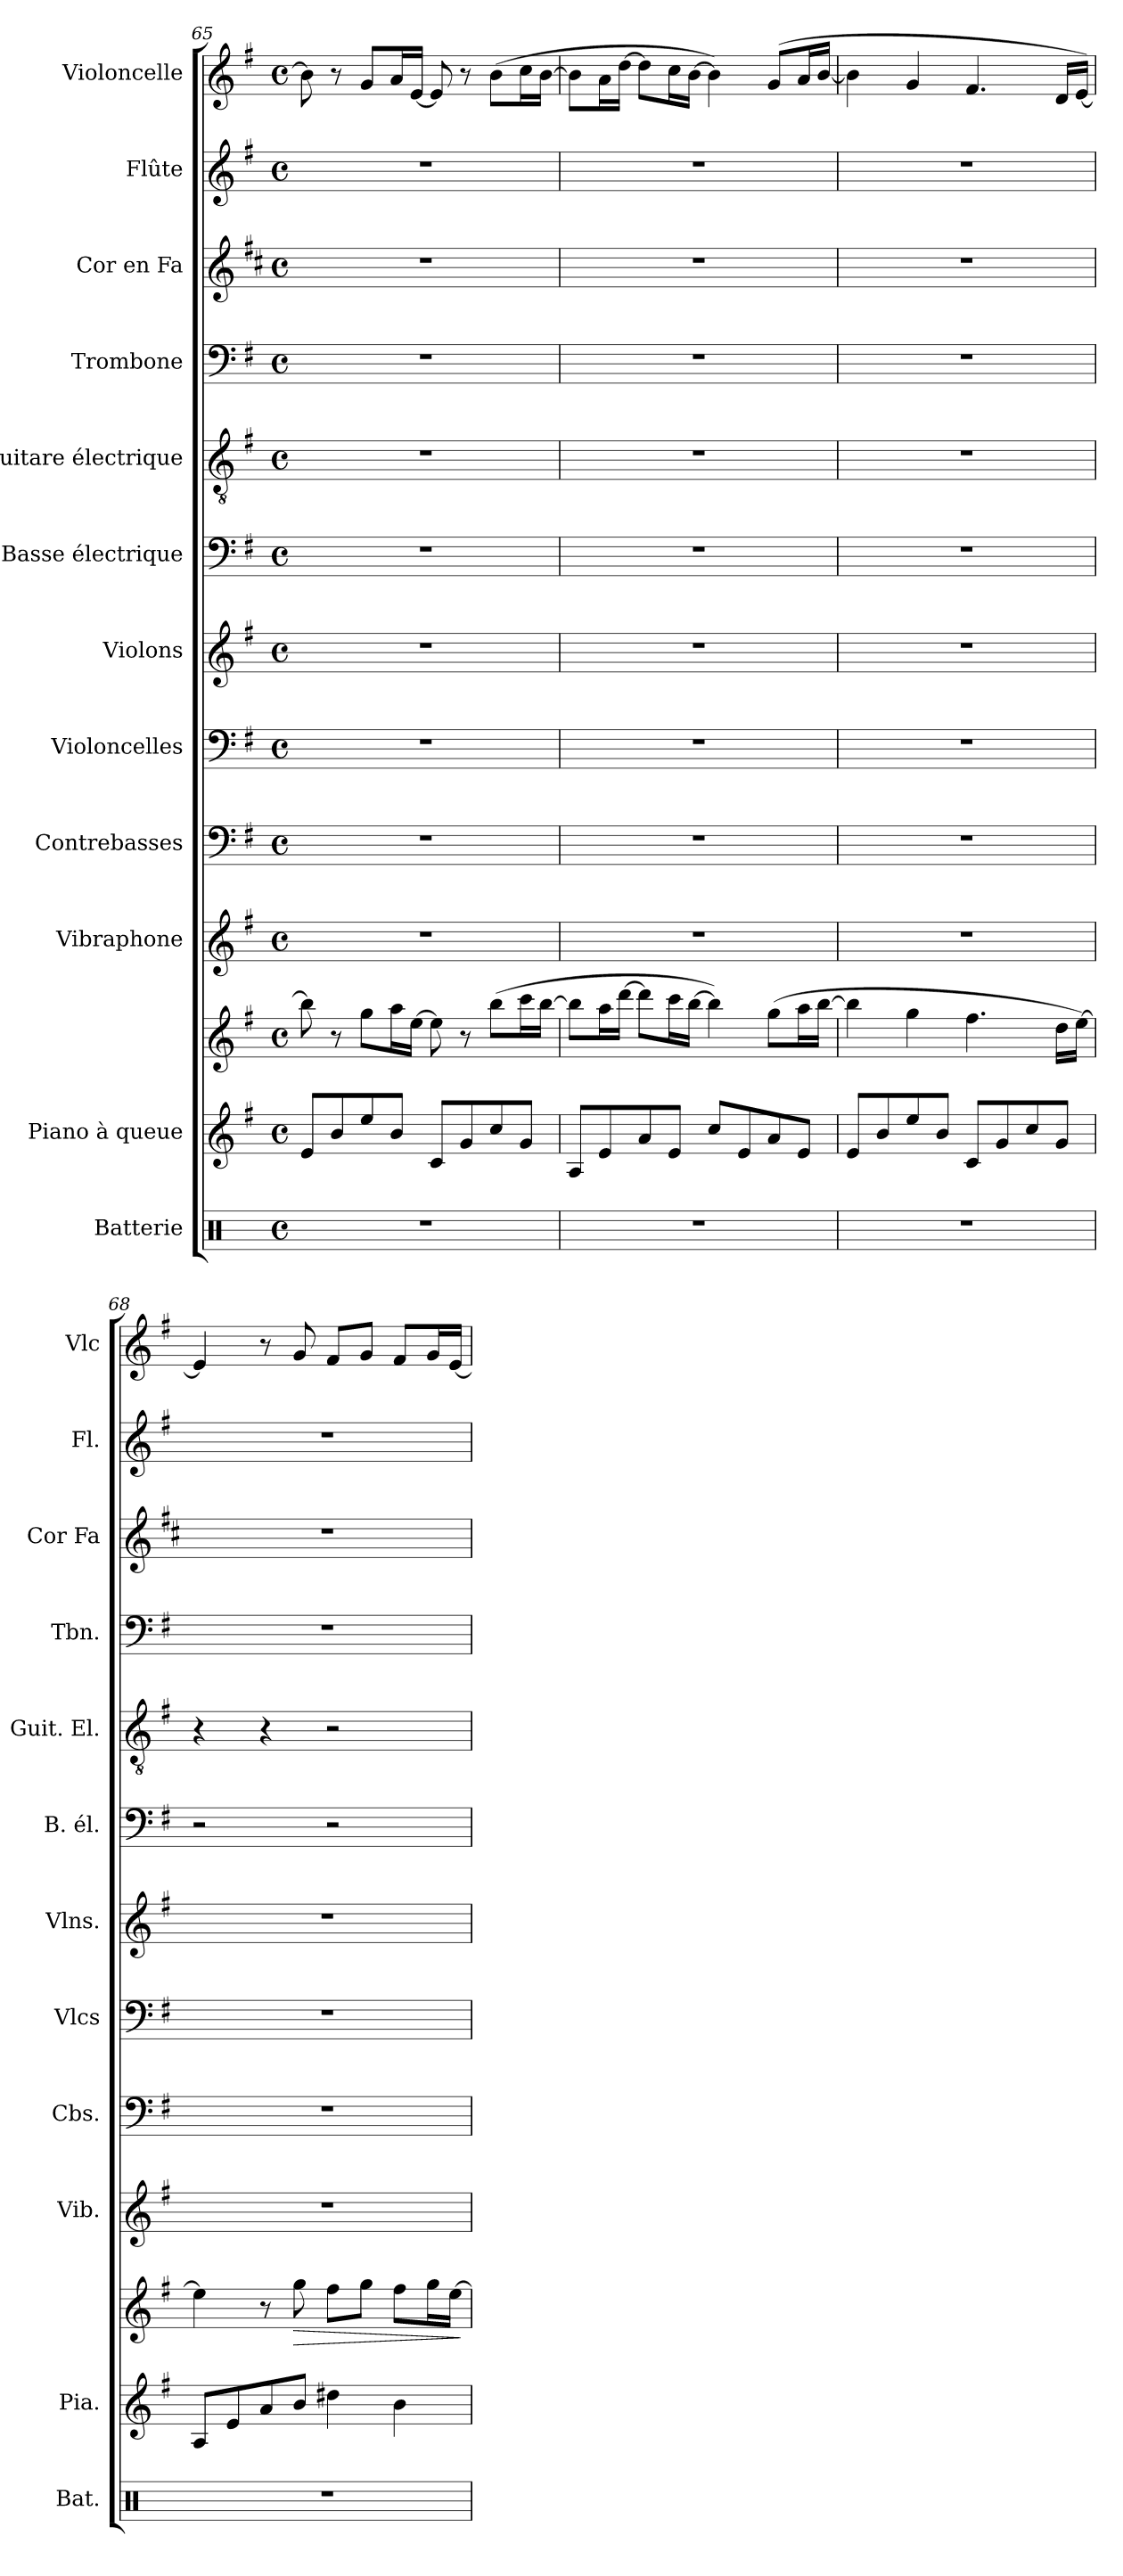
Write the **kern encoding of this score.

**kern	**kern	**kern	**dynam	**kern	**kern	**kern	**kern	**kern	**kern	**kern	**kern	**kern	**kern
*part12	*part11	*part11	*part11	*part10	*part9	*part8	*part7	*part6	*part5	*part4	*part3	*part2	*part1
*staff13	*staff12	*staff11	*staff11/12	*staff10	*staff9	*staff8	*staff7	*staff6	*staff5	*staff4	*staff3	*staff2	*staff1
*I"Batterie	*I"Piano à queue	*	*	*I"Vibraphone	*I"Contrebasses	*I"Violoncelles	*I"Violons	*I"Basse électrique	*I"Guitare électrique	*I"Trombone	*I"Cor en Fa	*I"Flûte	*I"Violoncelle
*I'Bat.	*I'Pia.	*	*	*I'Vib.	*I'Cbs.	*I'Vlcs	*I'Vlns.	*I'B. él.	*I'Guit. El.	*I'Tbn.	*I'Cor Fa	*I'Fl.	*I'Vlc
*clefX	*clefG2	*clefG2	*	*clefG2	*clefF4	*clefF4	*clefG2	*clefF4	*clefGv2	*clefF4	*clefG2	*clefG2	*clefG2
*	*	*	*	*	*ITrd7c12	*	*	*ITrd7c12	*	*	*ITrd4c7	*	*
*k[]	*k[f#]	*k[f#]	*	*k[f#]	*k[f#]	*k[f#]	*k[f#]	*k[f#]	*k[f#]	*k[f#]	*k[f#]	*k[f#]	*k[f#]
*M4/4	*M4/4	*M4/4	*	*M4/4	*M4/4	*M4/4	*M4/4	*M4/4	*M4/4	*M4/4	*M4/4	*M4/4	*M4/4
*met(c)	*met(c)	*met(c)	*	*met(c)	*met(c)	*met(c)	*met(c)	*met(c)	*met(c)	*met(c)	*met(c)	*met(c)	*met(c)
=65	=65	=65	=65	=65	=65	=65	=65	=65	=65	=65	=65	=65	=65
1r	8e/L	8bb\]	.	1r	1r	1r	1r	1r	1r	1r	1r	1r	8b\]
.	8b/	8r	.	.	.	.	.	.	.	.	.	.	8r
.	8ee/	8gg\L	.	.	.	.	.	.	.	.	.	.	8g/L
.	8b/J	16aa\L	.	.	.	.	.	.	.	.	.	.	16a/L
.	.	[16ee\JJ	.	.	.	.	.	.	.	.	.	.	[16e/JJ
.	8c/L	8ee\]	.	.	.	.	.	.	.	.	.	.	8e/]
.	8g/	8r	.	.	.	.	.	.	.	.	.	.	8r
.	8cc/	(>8bb\L	.	.	.	.	.	.	.	.	.	.	(>8b\L
.	8g/J	16ccc\L	.	.	.	.	.	.	.	.	.	.	16cc\L
.	.	[16bb\JJ	.	.	.	.	.	.	.	.	.	.	[16b\JJ
=66	=66	=66	=66	=66	=66	=66	=66	=66	=66	=66	=66	=66	=66
1r	8A/L	8bb\L]	.	1r	1r	1r	1r	1r	1r	1r	1r	1r	8b\L]
.	8e/	16aa\L	.	.	.	.	.	.	.	.	.	.	16a\L
.	.	[16ddd\JJ	.	.	.	.	.	.	.	.	.	.	[16dd\JJ
.	8a/	8ddd\L]	.	.	.	.	.	.	.	.	.	.	8dd\L]
.	8e/J	16ccc\L	.	.	.	.	.	.	.	.	.	.	16cc\L
.	.	[16bb\JJ	.	.	.	.	.	.	.	.	.	.	[16b\JJ
.	8cc/L	4bb\])	.	.	.	.	.	.	.	.	.	.	4b\])
.	8e/	.	.	.	.	.	.	.	.	.	.	.	.
.	8a/	(>8gg\L	.	.	.	.	.	.	.	.	.	.	(>8g/L
.	8e/J	16aa\L	.	.	.	.	.	.	.	.	.	.	16a/L
.	.	[16bb\JJ	.	.	.	.	.	.	.	.	.	.	[16b/JJ
!!LO:PB:g=z
=67	=67	=67	=67	=67	=67	=67	=67	=67	=67	=67	=67	=67	=67
1r	8e/L	4bb\]	.	1r	1r	1r	1r	1r	1r	1r	1r	1r	4b\]
.	8b/	.	.	.	.	.	.	.	.	.	.	.	.
.	8ee/	4gg\	.	.	.	.	.	.	.	.	.	.	4g/
.	8b/J	.	.	.	.	.	.	.	.	.	.	.	.
.	8c/L	4.ff#\	.	.	.	.	.	.	.	.	.	.	4.f#/
.	8g/	.	.	.	.	.	.	.	.	.	.	.	.
.	8cc/	.	.	.	.	.	.	.	.	.	.	.	.
.	8g/J	16dd\LL	.	.	.	.	.	.	.	.	.	.	16d/LL
.	.	[16ee\JJ)	.	.	.	.	.	.	.	.	.	.	[16e/JJ)
=68	=68	=68	=68	=68	=68	=68	=68	=68	=68	=68	=68	=68	=68
1r	8A/L	4ee\]	.	1r	1r	1r	1r	2r	4r	1r	1r	1r	4e/]
.	8e/	.	.	.	.	.	.	.	.	.	.	.	.
.	8a/	8r	.	.	.	.	.	.	4r	.	.	.	8r
!	!	!	!LO:HP:b	!	!	!	!	!	!	!	!	!	!
.	8b/J	8gg\	>	.	.	.	.	.	.	.	.	.	8g/
.	4dd#X\	8ff#\L	.	.	.	.	.	2r	2r	.	.	.	8f#/L
.	.	8gg\J	.	.	.	.	.	.	.	.	.	.	8g/J
.	4b\	8ff#\L	.	.	.	.	.	.	.	.	.	.	8f#/L
.	.	16gg\L	.	.	.	.	.	.	.	.	.	.	16g/L
.	.	[16ee\JJ	.	.	.	.	.	.	.	.	.	.	[16e/JJ
.	.	.	]	.	.	.	.	.	.	.	.	.	.
=	=	=	=	=	=	=	=	=	=	=	=	=	=
*-	*-	*-	*-	*-	*-	*-	*-	*-	*-	*-	*-	*-	*-
